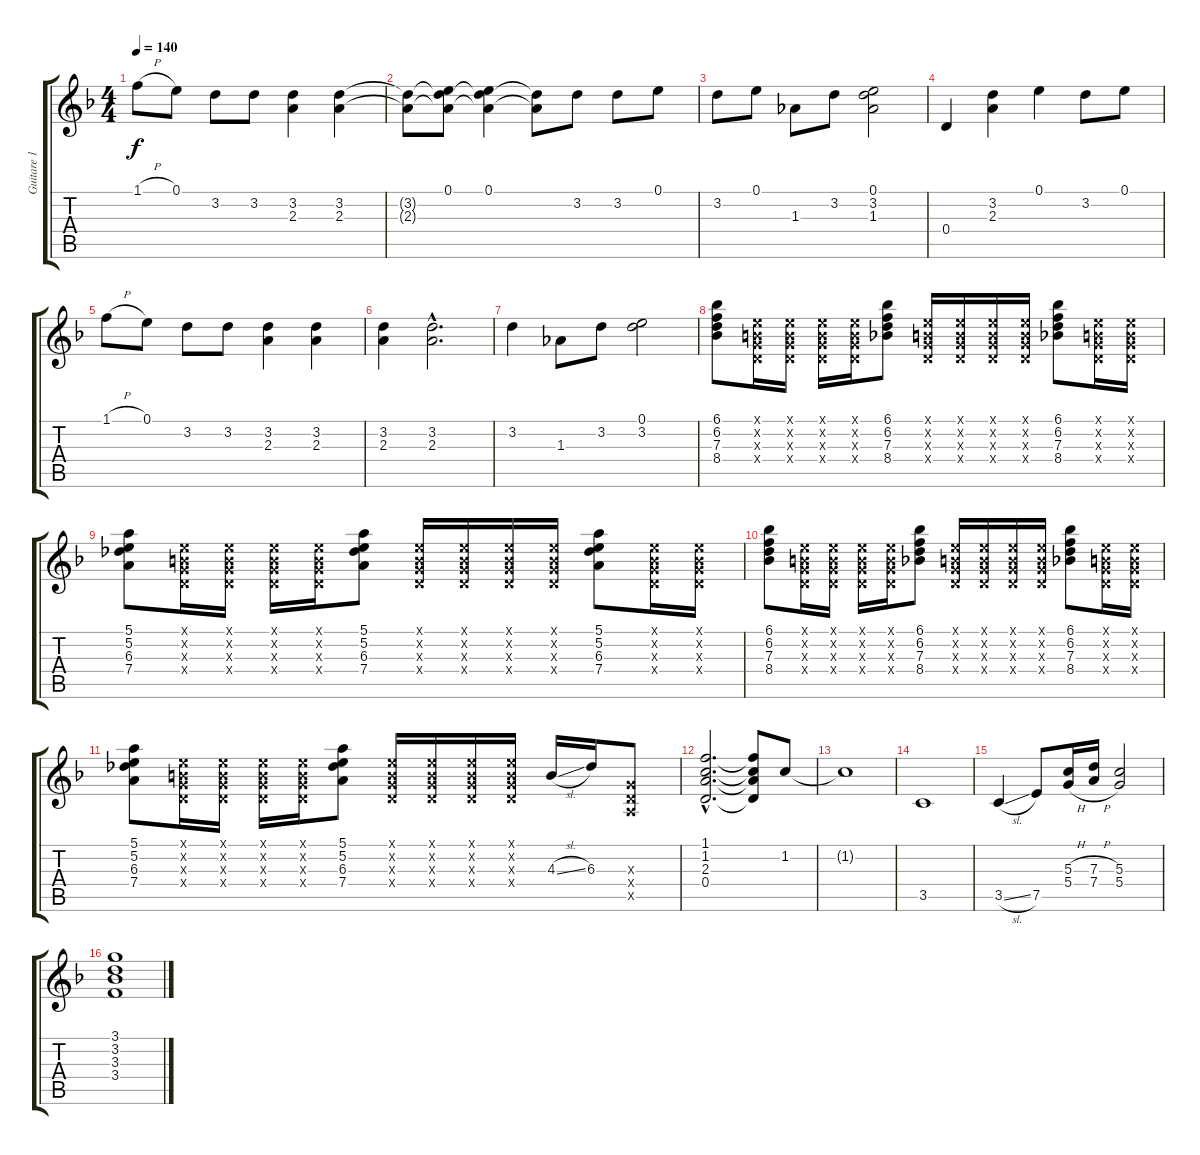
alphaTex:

\track ("Guitare 1" "Guitare 1") {instrument distortionguitar}
\staff {score tabs}
\tuning (E4 B3 G3 D3 A2 E2) {hide}
\ts (4 4)
\tempo 140
\clef g2
\ks f
1.1{h}.8{dy f} 0.1.8 3.2.8 3.2.8 (3.2 2.3).4 (3.2 2.3).4 |
(3.2{t} 2.3{t}).8 (0.1 3.2{t} 2.3{t}).8 (0.1 3.2{t} 2.3{t}).4 (3.2{t} 2.3{t}).8 3.2.8 3.2.8 0.1.8 |
3.2.8 0.1.8 1.3.8 3.2.8 (0.1 3.2 1.3).2 |
0.4.4 (3.2 2.3).4 0.1.4 3.2.8 0.1.8 |
1.1{h}.8 0.1.8 3.2.8 3.2.8 (3.2 2.3).4 (3.2 2.3).4 |
(3.2 2.3).4 (3.2{hac} 2.3{hac}).2{d} |
3.2.4 1.3.8 3.2.8 (0.1 3.2).2 |
(6.1 6.2 7.3 8.4).8{volume 12} (0.1{x} 0.2{x} 0.3{x} 0.4{x}).16 (0.1{x} 0.2{x} 0.3{x} 0.4{x}).16 (0.1{x} 0.2{x} 0.3{x} 0.4{x}).16 (0.1{x} 0.2{x} 0.3{x} 0.4{x}).16 (6.1 6.2 7.3 8.4).8 (0.1{x} 0.2{x} 0.3{x} 0.4{x}).16 (0.1{x} 0.2{x} 0.3{x} 0.4{x}).16 (0.1{x} 0.2{x} 0.3{x} 0.4{x}).16 (0.1{x} 0.2{x} 0.3{x} 0.4{x}).16 (6.1 6.2 7.3 8.4).8 (0.1{x} 0.2{x} 0.3{x} 0.4{x}).16 (0.1{x} 0.2{x} 0.3{x} 0.4{x}).16 |
(5.1 5.2 6.3 7.4).8 (0.1{x} 0.2{x} 0.3{x} 0.4{x}).16 (0.1{x} 0.2{x} 0.3{x} 0.4{x}).16 (0.1{x} 0.2{x} 0.3{x} 0.4{x}).16 (0.1{x} 0.2{x} 0.3{x} 0.4{x}).16 (5.1 5.2 6.3 7.4).8 (0.1{x} 0.2{x} 0.3{x} 0.4{x}).16 (0.1{x} 0.2{x} 0.3{x} 0.4{x}).16 (0.1{x} 0.2{x} 0.3{x} 0.4{x}).16 (0.1{x} 0.2{x} 0.3{x} 0.4{x}).16 (5.1 5.2 6.3 7.4).8 (0.1{x} 0.2{x} 0.3{x} 0.4{x}).16 (0.1{x} 0.2{x} 0.3{x} 0.4{x}).16 |
(6.1 6.2 7.3 8.4).8 (0.1{x} 0.2{x} 0.3{x} 0.4{x}).16 (0.1{x} 0.2{x} 0.3{x} 0.4{x}).16 (0.1{x} 0.2{x} 0.3{x} 0.4{x}).16 (0.1{x} 0.2{x} 0.3{x} 0.4{x}).16 (6.1 6.2 7.3 8.4).8 (0.1{x} 0.2{x} 0.3{x} 0.4{x}).16 (0.1{x} 0.2{x} 0.3{x} 0.4{x}).16 (0.1{x} 0.2{x} 0.3{x} 0.4{x}).16 (0.1{x} 0.2{x} 0.3{x} 0.4{x}).16 (6.1 6.2 7.3 8.4).8 (0.1{x} 0.2{x} 0.3{x} 0.4{x}).16 (0.1{x} 0.2{x} 0.3{x} 0.4{x}).16 |
(5.1 5.2 6.3 7.4).8 (0.1{x} 0.2{x} 0.3{x} 0.4{x}).16 (0.1{x} 0.2{x} 0.3{x} 0.4{x}).16 (0.1{x} 0.2{x} 0.3{x} 0.4{x}).16 (0.1{x} 0.2{x} 0.3{x} 0.4{x}).16 (5.1 5.2 6.3 7.4).8 (0.1{x} 0.2{x} 0.3{x} 0.4{x}).16 (0.1{x} 0.2{x} 0.3{x} 0.4{x}).16 (0.1{x} 0.2{x} 0.3{x} 0.4{x}).16 (0.1{x} 0.2{x} 0.3{x} 0.4{x}).16 4.3{sl}.16 6.3.16 (0.3{x} 0.4{x} 0.5{x}).8 |
(1.1{hac} 1.2{hac} 2.3{hac} 0.4{hac}).2{d volume 10} (1.1{t} 1.2{t} 2.3{t} 0.4{t}).8 1.2.8 |
1.2{t}.1 |
3.5.1 |
3.5{sl}.4 7.5.8 (5.3{h} 5.4{h}).16 (7.3{h} 7.4{h}).16 (5.3 5.4).2 |
(3.1 3.2 3.3 3.4).1
